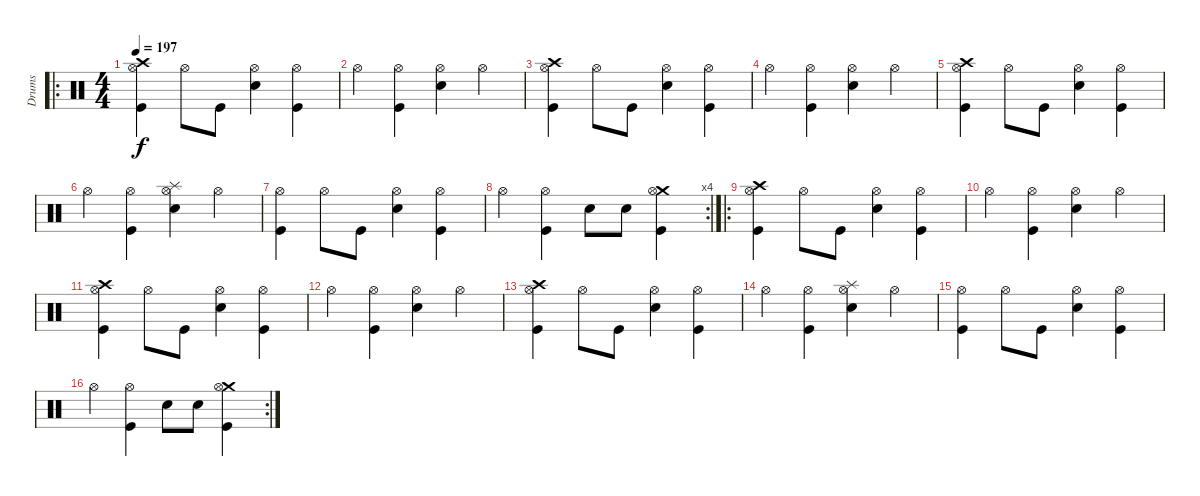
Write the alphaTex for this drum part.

\track ("Drums" "Drums") {instrument percussion}
\staff {score}
\articulation defaults
\ro
\ts (4 4)
\tempo 197
\clef neutral
\ks c
("Crash high (hit)" "Hi-Hat (open)" "Kick (hit)").4{dy f} "Hi-Hat (open)".8 "Kick (hit)".8 ("Hi-Hat (open)" "Electric Snare (hit)").4 ("Hi-Hat (open)" "Kick (hit)").4 |
"Hi-Hat (open)".4 ("Hi-Hat (open)" "Kick (hit)").4 ("Hi-Hat (open)" "Electric Snare (hit)").4 "Hi-Hat (open)".4 |
("Crash high (hit)" "Hi-Hat (open)" "Kick (hit)").4 "Hi-Hat (open)".8 "Kick (hit)".8 ("Hi-Hat (open)" "Electric Snare (hit)").4 ("Hi-Hat (open)" "Kick (hit)").4 |
"Hi-Hat (open)".4 ("Hi-Hat (open)" "Kick (hit)").4 ("Hi-Hat (open)" "Electric Snare (hit)").4 "Hi-Hat (open)".4 |
("Crash high (hit)" "Hi-Hat (open)" "Kick (hit)").4 "Hi-Hat (open)".8 "Kick (hit)".8 ("Hi-Hat (open)" "Electric Snare (hit)").4 ("Hi-Hat (open)" "Kick (hit)").4 |
"Hi-Hat (open)".4 ("Hi-Hat (open)" "Kick (hit)").4 ("Splash (hit)" "Hi-Hat (open)" "Electric Snare (hit)").4 "Hi-Hat (open)".4 |
("Hi-Hat (open)" "Kick (hit)").4 "Hi-Hat (open)".8 "Kick (hit)".8 ("Hi-Hat (open)" "Electric Snare (hit)").4 ("Hi-Hat (open)" "Kick (hit)").4 |
\rc 4 "Hi-Hat (open)".4
("Hi-Hat (open)" "Kick (hit)").4 "Electric Snare (hit)".8 "Electric Snare (hit)".8 ("Crash medium (hit)" "Hi-Hat (open)" "Kick (hit)").4 |
\ro
("Crash high (hit)" "Hi-Hat (open)" "Kick (hit)").4 "Hi-Hat (open)".8 "Kick (hit)".8 ("Hi-Hat (open)" "Electric Snare (hit)").4 ("Hi-Hat (open)" "Kick (hit)").4 |
"Hi-Hat (open)".4 ("Hi-Hat (open)" "Kick (hit)").4 ("Hi-Hat (open)" "Electric Snare (hit)").4 "Hi-Hat (open)".4 |
("Crash high (hit)" "Hi-Hat (open)" "Kick (hit)").4 "Hi-Hat (open)".8 "Kick (hit)".8 ("Hi-Hat (open)" "Electric Snare (hit)").4 ("Hi-Hat (open)" "Kick (hit)").4 |
"Hi-Hat (open)".4 ("Hi-Hat (open)" "Kick (hit)").4 ("Hi-Hat (open)" "Electric Snare (hit)").4 "Hi-Hat (open)".4 |
("Crash high (hit)" "Hi-Hat (open)" "Kick (hit)").4 "Hi-Hat (open)".8 "Kick (hit)".8 ("Hi-Hat (open)" "Electric Snare (hit)").4 ("Hi-Hat (open)" "Kick (hit)").4 |
"Hi-Hat (open)".4 ("Hi-Hat (open)" "Kick (hit)").4 ("Splash (hit)" "Hi-Hat (open)" "Electric Snare (hit)").4 "Hi-Hat (open)".4 |
("Hi-Hat (open)" "Kick (hit)").4 "Hi-Hat (open)".8 "Kick (hit)".8 ("Hi-Hat (open)" "Electric Snare (hit)").4 ("Hi-Hat (open)" "Kick (hit)").4 |
\rc 2 "Hi-Hat (open)".4
("Hi-Hat (open)" "Kick (hit)").4 "Electric Snare (hit)".8 "Electric Snare (hit)".8 ("Crash medium (hit)" "Hi-Hat (open)" "Kick (hit)").4
